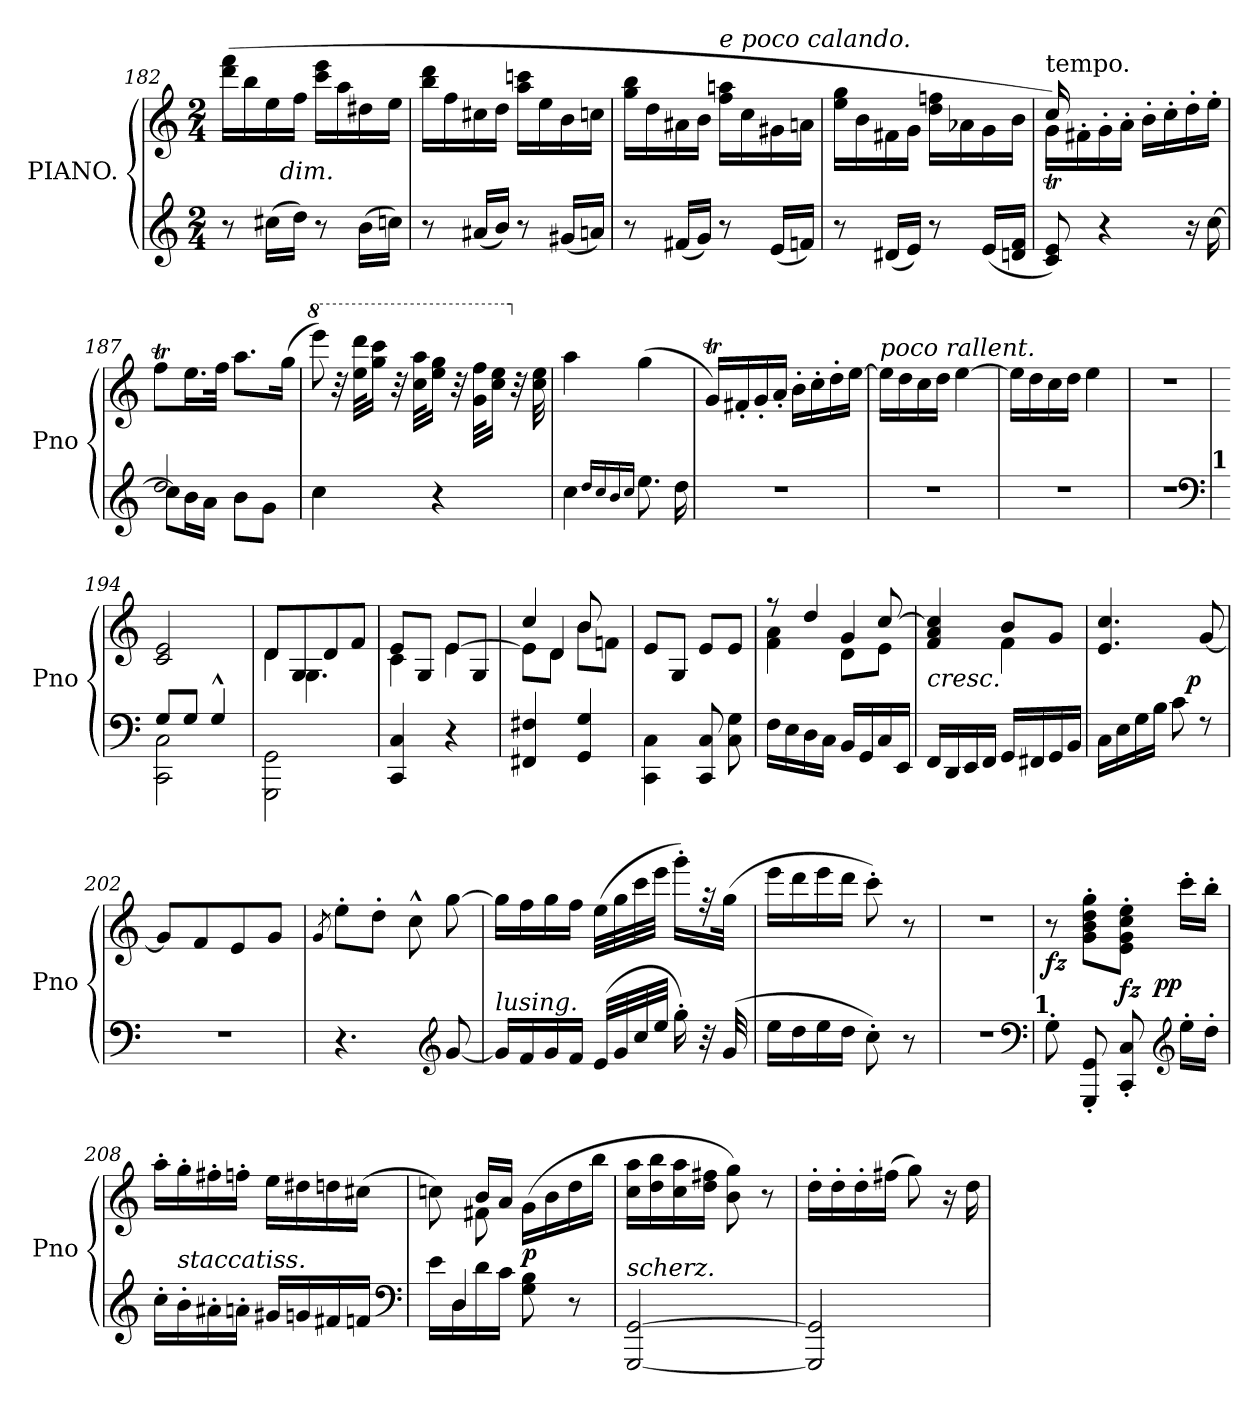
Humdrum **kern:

**kern	**kern	**dynam
*part1	*part1	*part1
*staff2	*staff1	*staff1/2
*I"PIANO.	*	*
*I'Pno	*	*
*clefG2	*clefG2	*
*k[]	*k[]	*
*M2/4	*M2/4	*
=182	=182	=182
*	*^	*
8r	(>16ddd 16fffLL	8ryy	.
.	16bb	.	.
(>16cc#XLL	16ee	32ryy	.
!	!	!LO:TX:c:i:t=dim.	!
.	.	4ryy	.
16ddJJ)	16ffJJ	.	.
8r	16ccc 16eeeLL	.	.
.	16aa	.	.
(>16bLL	16dd#X	.	.
.	.	16.ryy	.
16ccnJJ)	16eeJJ	.	.
*	*v	*v	*
=183	=183	=183
8r	16bb 16dddLL	.
.	16ff	.
(<16a#XLL	16cc#X	.
16bJJ)	16ddJJ	.
8r	16aa 16cccnLL	.
.	16ee	.
(<16g#XLL	16b	.
16anJJ)	16ccnJJ	.
=184	=184	=184
8r	16gg 16bbLL	.
.	16dd	.
(<16f#XLL	16a#X	.
16gJJ)	16bJJ	.
!	!LO:TX:a:i:t=e poco calando.	!
8r	16ff 16aanLL	.
.	16cc	.
(<16eLL	16g#X	.
16fnJJ)	16anJJ	.
=185	=185	=185
8r	16ee\ 16gg\LL	.
.	16b	.
(<16d#XLL	16f#X	.
16eJJ)	16gJJ	.
8r	16dd 16ffnLL	.
.	16a-X	.
(<16eLL	16g	.
16dn 16fJJ	16bJJ	.
=186	=186	=186
*	*^	*
!	!LO:TX:a:t=tempo.	!	!
8c 8e)	16cc/)	16gT\LL	.
.	4.ryy	16f#X'	.
4r	.	16g'	.
.	.	16a'JJ	.
.	.	16b'LL	.
.	.	16cc'	.
16r	.	16dd'	.
[16cc	16ryy	16ee'JJ	.
*	*v	*v	*
=187	=187	=187
*^	*	*
2dd	8ccL]	8ffTL	.
.	16bL	16.eeL	.
.	16aJJ	.	.
.	.	32ffJJk	.
.	8bL	8.aaL	.
.	8gJ	.	.
.	.	(>16ggJk	.
*v	*v	*	*
=188	=188	=188
*	*8va	*
!	!LO:N:vis=8	!
4cc	16eeee)	.
.	32r	.
.	32eee 32ddddKLL	.
.	16ggg 16ccccJJ	.
.	32r	.
.	32ccc 32aaaKLL	.
4r	16eee 16gggJJ	.
.	32r	.
.	32gg 32fffKLL	.
.	16ccc 16eeeJJ	.
*	*X8va	*
.	32r	.
.	32cc 32ee	.
=189	=189	=189
4cc	4aa	.
16qqdd/LL	.	.
16qqcc/	.	.
16qqb/	.	.
16qqcc/JJ	.	.
8.ee	(>4gg	.
16dd	.	.
=190	=190	=190
2rdd	16gTLL)	.
.	16f#X'	.
.	16g'	.
.	16a'JJ	.
.	16b'LL	.
.	16cc'	.
.	16dd'	.
.	[16eeJJ	.
=191	=191	=191
!	!LO:TX:a:i:t=poco rallent.	!
2rdd	16eeLL]	.
.	16dd	.
.	16cc	.
.	16ddJJ	.
.	[4ee	.
=192	=192	=192
2rdd	16eeLL]	.
.	16dd	.
.	16cc	.
.	16ddJJ	.
.	4ee	.
=193	=193	=193
2rdd	2rdd	.
*clefF4	*	*
!LO:TX:a:B:t=1	!	!
=194	=194	=194
*^	*	*
8GL	2CC 2C	2c 2e	.
8GJ	.	.	.
4G^^>	.	.	.
*v	*v	*	*
=195	=195	=195
*	*^	*
!	!	!LO:N:vis=4	!
2GGG\ 2GG\	8dL	8d\	.
.	8G/	4.G\	.
.	8d	.	.
.	8fJ	.	.
=196	=196	=196	=196
4CC/ 4C/	4c\	8e/L	.
.	.	8G/J	.
4r	[4e\	8eL	.
.	.	8G/J	.
=197	=197	=197	=197
!	!LO:N:vis=4	!	!
4FF#X 4F#X	8cc	8eL]	.
!	!LO:N:vis=4	!	!
.	8d	8dJ	.
4GG 4G	8b/	8bL	.
.	8ryy	8fnJ	.
*	*v	*v	*
=198	=198	=198
4CC\ 4C\	8eL	.
.	8G/J	.
8CC 8C	8eL	.
8C 8G	8eJ	.
=199	=199	=199
*	*^	*
16FLL	8rff	4f 4a	.
16E	.	.	.
!	!LO:N:vis=4	!	!
16D	8dd	.	.
16CJJ	.	.	.
!	!LO:N:vis=4	!	!
16BBLL	8g	8dL	.
16GG	.	.	.
16C	[8cc	8eJ	.
16EEJJ	.	.	.
=200	=200	=200	=200
!	!LO:TX:c:i:t=cresc.	!	!
16FFLL	4f 4a 4cc]	4ryy	.
16DD	.	.	.
16EE	.	.	.
16FFJJ	.	.	.
16GGLL	8bL	4f	.
16FF#X	.	.	.
16GG	8gJ	.	.
16BBJJ	.	.	.
*	*v	*v	*
=201	=201	=201
16CLL	4.e 4.cc	.
16E	.	.
16G	.	.
16BJJ	.	.
8c	.	.
!	!	!LO:DY:rj
8rF	[8g	p
=202	=202	=202
2rF	8gL]	.
.	8f	.
.	8e	.
.	8gJ	.
=203	=203	=203
.	8qg/	.
4.r	8ee'>L	.
.	8dd'>J	.
.	8cc^^>	.
*clefG2	*	*
[8g	[8gg	.
=204	=204	=204
!LO:TX:a:i:t=lusing.	!	!
16gLL]	16ggLL]	.
16f	16ff	.
16g	16gg	.
16fJJ	16ffJJ	.
(<32eLLL	(>32eeLLL	.
32g	32gg	.
32cc	32ccc	.
32eeJJJ	32eeeJJJ	.
16gg')	16ggg'LL)	.
32r	32rff	.
(>32g	(>32ggJJk	.
=205	=205	=205
16eeLL	16eeeLL	.
16dd	16ddd	.
16ee	16eee	.
16ddJJ	16dddJJ	.
8cc')	8ccc')	.
8r	8r	.
=206	=206	=206
2rdd	2rdd	.
*clefF4	*	*
!LO:TX:a:B:t=1	!	!
=207	=207	=207
8G'	8r	fz
8GGG' 8GG'	8g' 8b' 8dd' 8gg'L	.
8CC' 8C'	8e' 8g' 8cc' 8ee'J	fz
*clefG2	*	*
!	!	!LO:DY:rj
16ee'>LL	16ccc'LL	pp
16dd'>JJ	16bb'JJ	.
=208	=208	=208
16cc'LL	16aa'LL	.
!LO:TX:a:i:t=staccatiss.	!	!
16b'	16gg'	.
16a#X'	16ff#X'	.
16an'JJ	16ffn'JJ	.
16g#XLL	16eeLL	.
16gn	16dd#X	.
16f#X	16ddn	.
16fnJJ	(>16cc#XJJ	.
*clefF4	*	*
=209	=209	=209
*^	*^	*
16rbyy	16eLL	8raayy	8ccn)	.
!LO:N:vis=4	!	!	!	!
8.D	16D	.	.	.
.	16d	16bLL	8f#X	.
.	16cJJ	16aJJ	.	.
8G\ 8B\	4rEEyy	(>16gLL	4rAyy	p
.	.	16b	.	.
8r	.	16dd	.	.
.	.	16bbJJ	.	.
*v	*v	*	*	*
*	*v	*v	*
=210	=210	=210
!LO:TX:a:i:t=scherz.	!	!
[2GGG [2GG	16cc 16aaLL	.
.	16dd 16bb	.
.	16cc 16aa	.
.	16dd 16ff#XJJ	.
.	8b 8gg)	.
.	8r	.
=211	=211	=211
2GGG] 2GG]	16dd'LL	.
.	16dd'	.
.	16dd'	.
.	(>16ff#XJJ	.
.	8gg)	.
.	16r	.
.	16dd	.
=	=	=
*-	*-	*-
